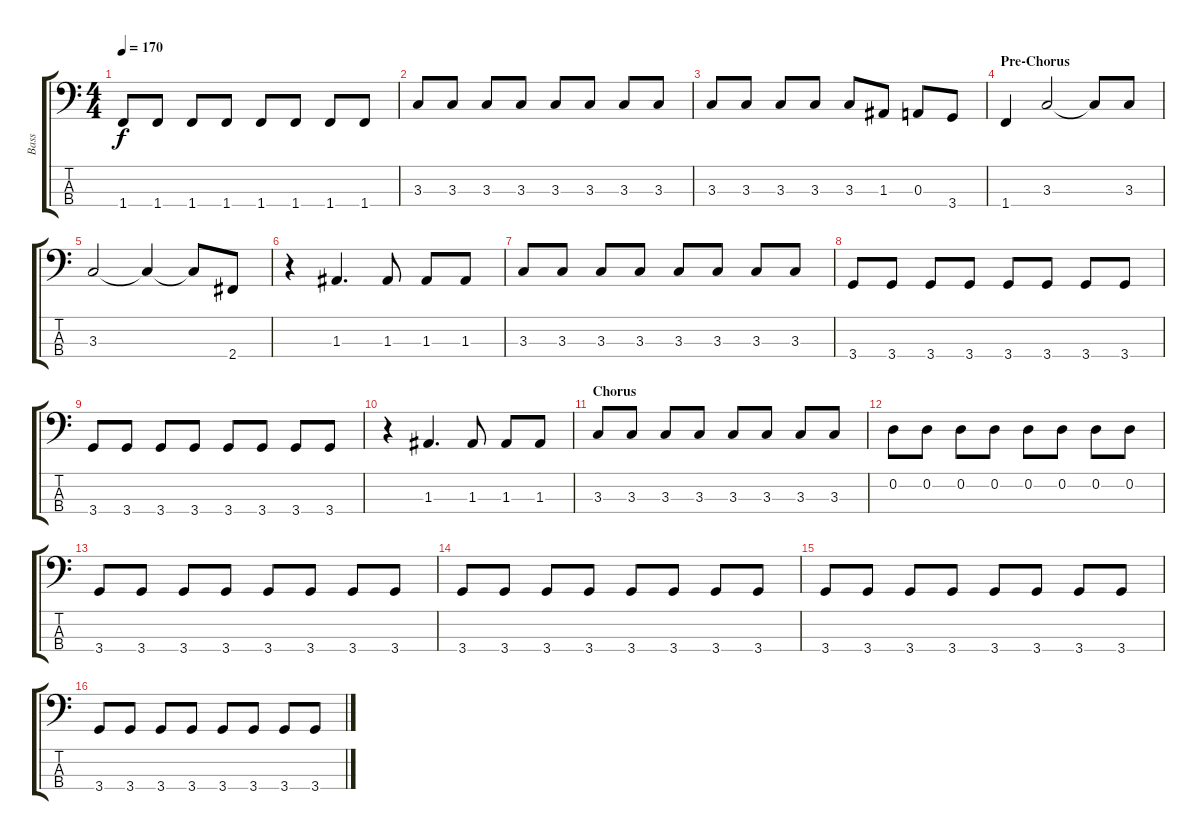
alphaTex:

\track ("Bass" "Bass") {instrument electricbasspick}
\staff {score tabs}
\tuning (G2 D2 A1 E1) {hide}
\ts (4 4)
\tempo 170
\clef f4
\ks c
1.4.8{dy f} 1.4.8 1.4.8 1.4.8 1.4.8 1.4.8 1.4.8 1.4.8 |
3.3.8 3.3.8 3.3.8 3.3.8 3.3.8 3.3.8 3.3.8 3.3.8 |
3.3.8 3.3.8 3.3.8 3.3.8 3.3.8 1.3.8 0.3.8 3.4.8 |
\section ("" "Pre-Chorus")
1.4.4 3.3.2 3.3{t}.8 3.3.8 |
3.3.2 3.3{t}.4 3.3{t}.8 2.4.8 |
r.4 1.3.4{d} 1.3.8 1.3.8 1.3.8 |
3.3.8 3.3.8 3.3.8 3.3.8 3.3.8 3.3.8 3.3.8 3.3.8 |
3.4.8 3.4.8 3.4.8 3.4.8 3.4.8 3.4.8 3.4.8 3.4.8 |
3.4.8 3.4.8 3.4.8 3.4.8 3.4.8 3.4.8 3.4.8 3.4.8 |
r.4 1.3.4{d} 1.3.8 1.3.8 1.3.8 |
\section ("" "Chorus")
3.3.8 3.3.8 3.3.8 3.3.8 3.3.8 3.3.8 3.3.8 3.3.8 |
0.2.8 0.2.8 0.2.8 0.2.8 0.2.8 0.2.8 0.2.8 0.2.8 |
3.4.8 3.4.8 3.4.8 3.4.8 3.4.8 3.4.8 3.4.8 3.4.8 |
3.4.8 3.4.8 3.4.8 3.4.8 3.4.8 3.4.8 3.4.8 3.4.8 |
3.4.8 3.4.8 3.4.8 3.4.8 3.4.8 3.4.8 3.4.8 3.4.8 |
3.4.8 3.4.8 3.4.8 3.4.8 3.4.8 3.4.8 3.4.8 3.4.8
